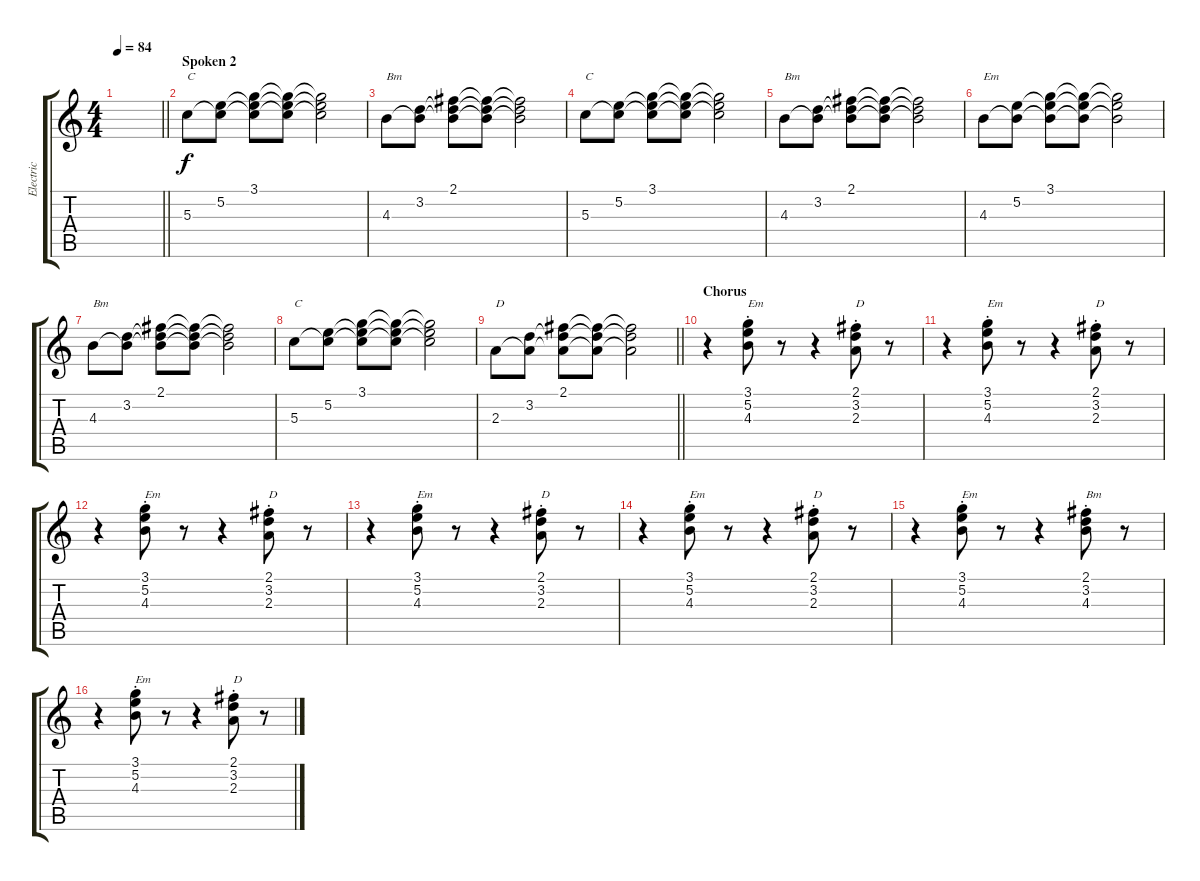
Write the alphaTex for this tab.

\track ("Electric" "Electric") {instrument overdrivenguitar}
\staff {score tabs}
\tuning (E4 B3 G3 D3 A2 E2) {hide}
\ts (4 4)
\tempo 84
\clef g2
\barLineRight lightlight
\ks c
|
\section ("" "Spoken 2")
5.3.8{txt "C"} (5.2 5.3{t}).8 (3.1 5.2{t} 5.3{t}).8 (3.1{t} 5.2{t} 5.3{t}).8 (3.1{t} 5.2{t} 5.3{t}).2 |
4.3.8{txt "Bm"} (3.2 4.3{t}).8 (2.1 3.2{t} 4.3{t}).8 (2.1{t} 3.2{t} 4.3{t}).8 (2.1{t} 3.2{t} 4.3{t}).2 |
5.3.8{txt "C"} (5.2 5.3{t}).8 (3.1 5.2{t} 5.3{t}).8 (3.1{t} 5.2{t} 5.3{t}).8 (3.1{t} 5.2{t} 5.3{t}).2 |
4.3.8{txt "Bm"} (3.2 4.3{t}).8 (2.1 3.2{t} 4.3{t}).8 (2.1{t} 3.2{t} 4.3{t}).8 (2.1{t} 3.2{t} 4.3{t}).2 |
4.3.8{txt "Em"} (5.2 4.3{t}).8 (3.1 5.2{t} 4.3{t}).8 (3.1{t} 5.2{t} 4.3{t}).8 (3.1{t} 5.2{t} 4.3{t}).2 |
4.3.8{txt "Bm"} (3.2 4.3{t}).8 (2.1 3.2{t} 4.3{t}).8 (2.1{t} 3.2{t} 4.3{t}).8 (2.1{t} 3.2{t} 4.3{t}).2 |
5.3.8{txt "C"} (5.2 5.3{t}).8 (3.1 5.2{t} 5.3{t}).8 (3.1{t} 5.2{t} 5.3{t}).8 (3.1{t} 5.2{t} 5.3{t}).2 |
\barLineRight lightlight
2.3.8{txt "D"} (3.2 2.3{t}).8 (2.1 3.2{t} 2.3{t}).8 (2.1{t} 3.2{t} 2.3{t}).8 (2.1{t} 3.2{t} 2.3{t}).2 |
\section ("" "Chorus")
r.4 (3.1{st} 5.2{st} 4.3{st}).8{txt "Em"} r.8 r.4 (2.1{st} 3.2{st} 2.3{st}).8{txt "D"} r.8 |
r.4 (3.1{st} 5.2{st} 4.3{st}).8{txt "Em"} r.8 r.4 (2.1{st} 3.2{st} 2.3{st}).8{txt "D"} r.8 |
r.4 (3.1{st} 5.2{st} 4.3{st}).8{txt "Em"} r.8 r.4 (2.1{st} 3.2{st} 2.3{st}).8{txt "D"} r.8 |
r.4 (3.1{st} 5.2{st} 4.3{st}).8{txt "Em"} r.8 r.4 (2.1{st} 3.2{st} 2.3{st}).8{txt "D"} r.8 |
r.4 (3.1{st} 5.2{st} 4.3{st}).8{txt "Em"} r.8 r.4 (2.1{st} 3.2{st} 2.3{st}).8{txt "D"} r.8 |
r.4 (3.1{st} 5.2{st} 4.3{st}).8{txt "Em"} r.8 r.4 (2.1{st} 3.2{st} 4.3{st}).8{txt "Bm"} r.8 |
r.4 (3.1{st} 5.2{st} 4.3{st}).8{txt "Em"} r.8 r.4 (2.1{st} 3.2{st} 2.3{st}).8{txt "D"} r.8
